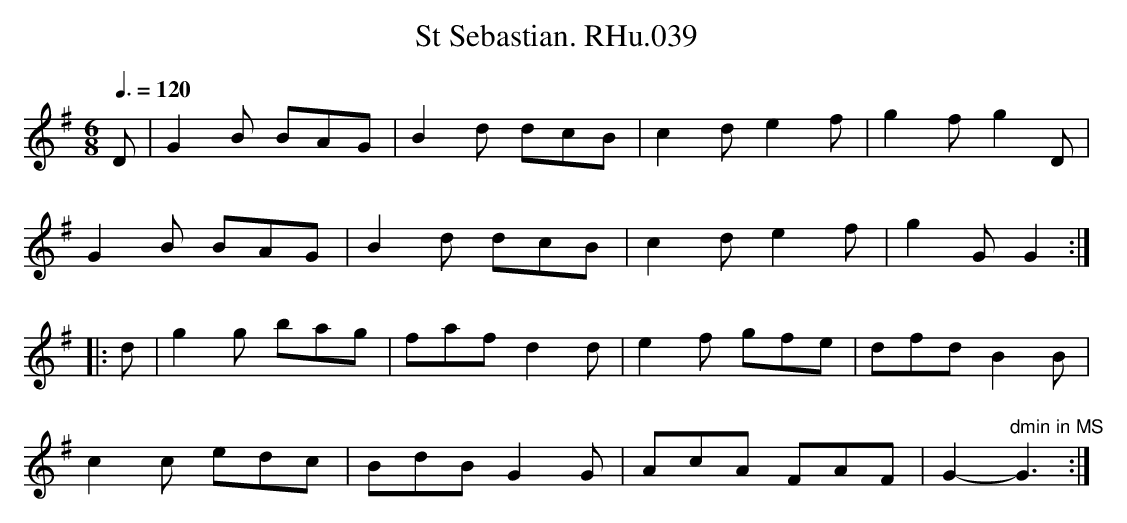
X:1
T:St Sebastian. RHu.039
L:1/8
M:6/8
Q:3/8=120
K:G
D|G2B BAG|B2d dcB|c2d e2f|g2fg2D|!
G2B BAG|B2d dcB|c2d e2f|g2GG2::!
d|g2g bag|faf d2d|e2f gfe|dfd B2B|!
c2c edc|BdB G2G|AcA FAF|G2-"dmin in MS"G3:|
